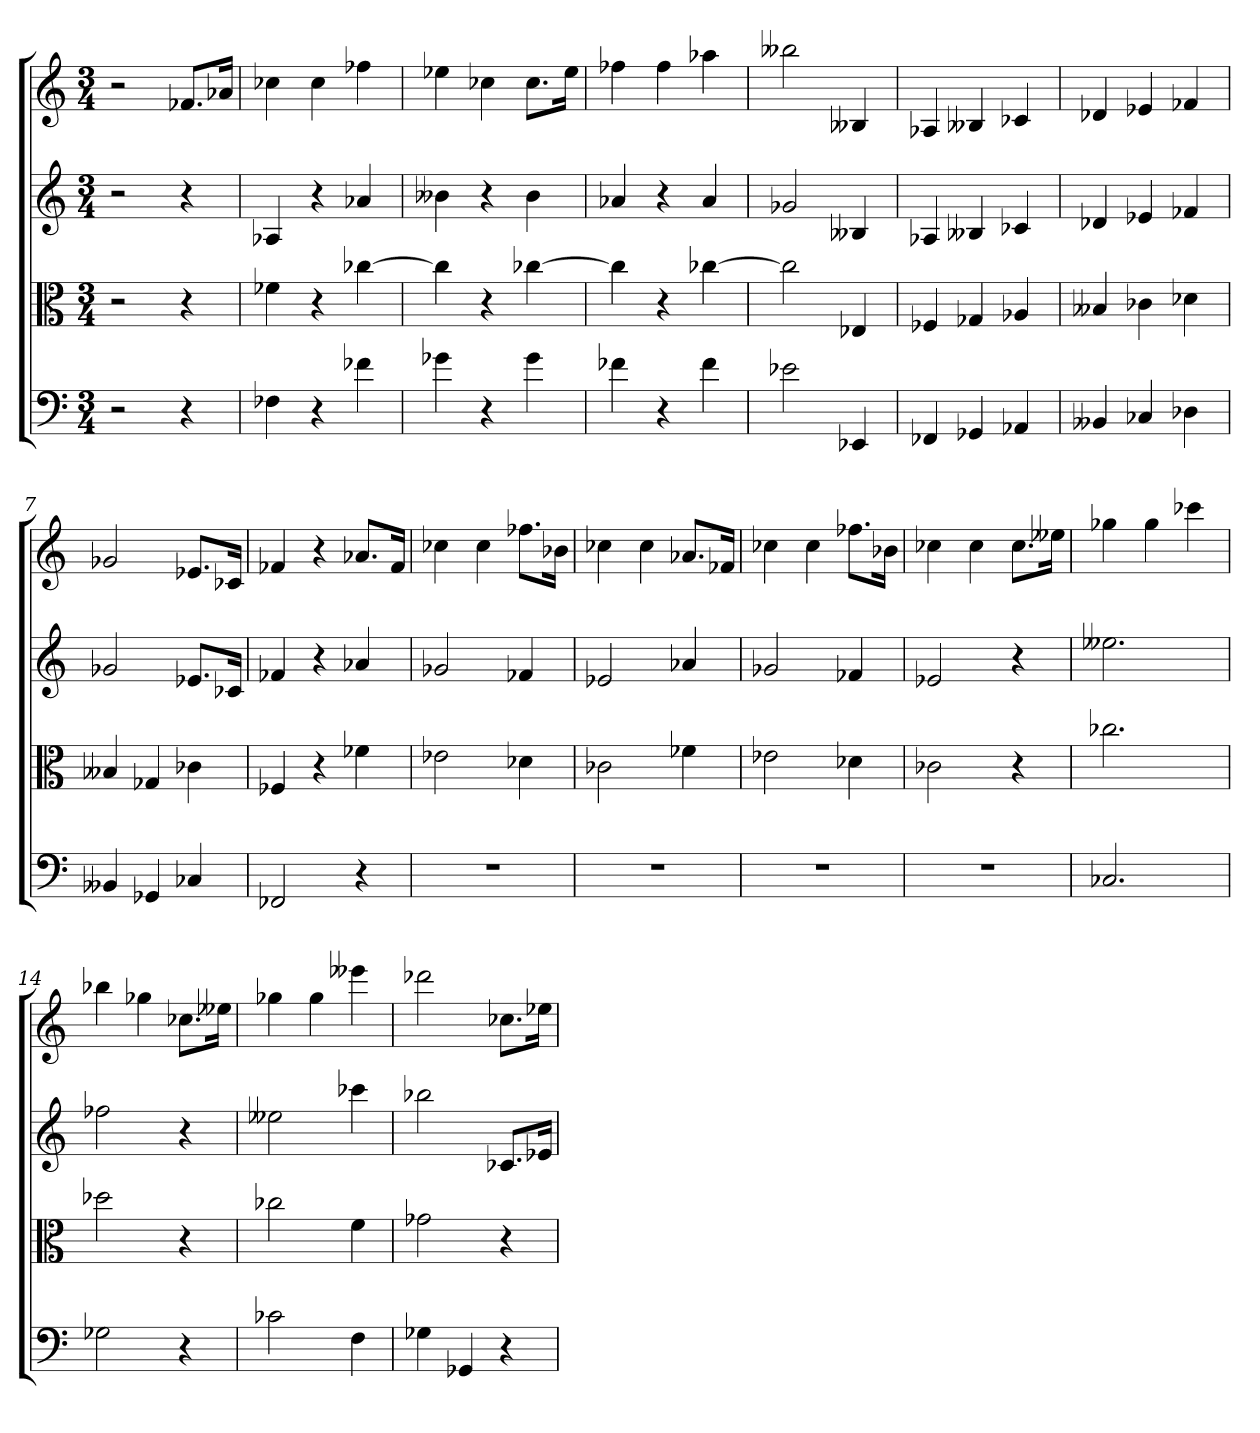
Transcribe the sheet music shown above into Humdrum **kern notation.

**kern	**kern	**kern	**kern
*part4	*part3	*part2	*part1
*staff4	*staff3	*staff2	*staff1
*clefF4	*clefC3	*clefG2	*clefG2
*k[]	*k[]	*k[]	*k[]
*M3/4	*M3/4	*M3/4	*M3/4
=	=	=	=
2r	2r	2r	2r
4r	4r	4r	8.f-X/L
.	.	.	16a-X/Jk
=1	=1	=1	=1
4F-X	4f-X	4A-X	4cc-X
4r	4r	4r	4cc-
4f-X	[4cc-X	4a-X	4ff-X
=2	=2	=2	=2
4g-X	4cc-]	4b--X	4ee-X
4r	4r	4r	4cc-X
4g-	[4cc-X	4b--	8.cc-\L
.	.	.	16ee-\Jk
=3	=3	=3	=3
4f-X	4cc-]	4a-X	4ff-X
4r	4r	4r	4ff-
4f-	[4cc-X	4a-	4aa-X
=4	=4	=4	=4
2e-X	2cc-]	2g-X	2bb--X
4EE-X	4E-X	4B--X	4B--X
=5	=5	=5	=5
4FF-X	4F-X	4A-X	4A-X
4GG-X	4G-X	4B--X	4B--X
4AA-X	4A-X	4c-X	4c-X
=6	=6	=6	=6
4BB--X	4B--X	4d-X	4d-X
4C-X	4c-X	4e-X	4e-X
4D-X	4d-X	4f-X	4f-X
=7	=7	=7	=7
4BB--X	4B--X	2g-X	2g-X
4GG-X	4G-X	.	.
4C-X	4c-X	8.e-X/L	8.e-X/L
.	.	16c-X/Jk	16c-X/Jk
=8	=8	=8	=8
2FF-X	4F-X	4f-X	4f-X
.	4r	4r	4r
4r	4f-X	4a-X	8.a-X/L
.	.	.	16f-/Jk
=9	=9	=9	=9
2.r	2e-X	2g-X	4cc-X
.	.	.	4cc-
.	4d-X	4f-X	8.ff-X\L
.	.	.	16b-X\Jk
=10	=10	=10	=10
2.r	2c-X	2e-X	4cc-X
.	.	.	4cc-
.	4f-X	4a-X	8.a-X/L
.	.	.	16f-X/Jk
=11	=11	=11	=11
2.r	2e-X	2g-X	4cc-X
.	.	.	4cc-
.	4d-X	4f-X	8.ff-X\L
.	.	.	16b-X\Jk
=12	=12	=12	=12
2.r	2c-X	2e-X	4cc-X
.	.	.	4cc-
.	4r	4r	8.cc-\L
.	.	.	16ee--X\Jk
=13	=13	=13	=13
2.C-X	2.cc-X	2.ee--X	4gg-X
.	.	.	4gg-
.	.	.	4ccc-X
=14	=14	=14	=14
2G-X	2dd-X	2ff-X	4bb-X
.	.	.	4gg-X
4r	4r	4r	8.cc-X\L
.	.	.	16ee--X\Jk
=15	=15	=15	=15
2c-X	2cc-X	2ee--X	4gg-X
.	.	.	4gg-
4F	4f	4ccc-X	4eee--X
=16	=16	=16	=16
4G-X	2g-X	2bb-X	2ddd-X
4GG-X	.	.	.
4r	4r	8.c-X/L	8.cc-X\L
.	.	16e-X/Jk	16ee-X\Jk
=	=	=	=
*-	*-	*-	*-
